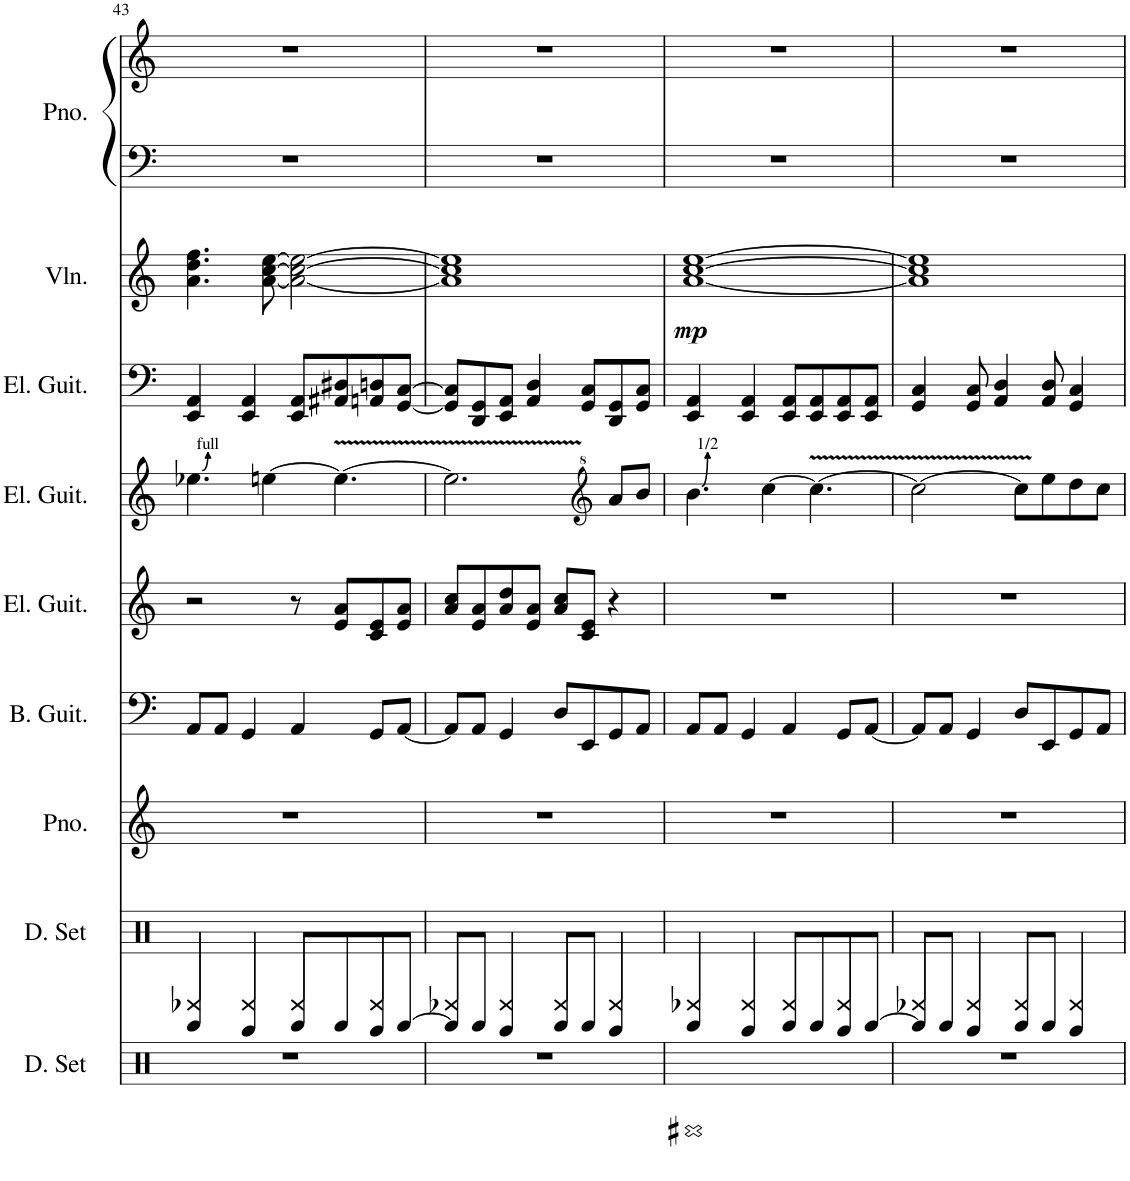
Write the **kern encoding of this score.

**kern	**kern	**kern	**kern	**kern	**kern	**kern	**kern	**dynam	**kern	**kern
*part9	*part8	*part7	*part6	*part5	*part4	*part3	*part2	*part2	*part1	*part1
*staff10	*staff9	*staff8	*staff7	*staff6	*staff5	*staff4	*staff3	*staff3	*staff2	*staff1
*I"ドラムセット	*I"ドラムセット	*I"ピアノ	*I"ベース	*I"エレキギター	*I"エレキギター	*I"エレキギター	*I"ヴァイオリン	*	*I"ピアノ	*
!!LO:PB:g=z
*clefX	*clefX	*clefG2	*clefF4	*clefG2	*clefG2	*clefF4	*clefG2	*	*clefF4	*clefG2
*k[]	*k[]	*k[]	*k[]	*k[]	*k[]	*k[]	*k[]	*	*k[]	*k[]
*M4/4	*M4/4	*M4/4	*M4/4	*M4/4	*M4/4	*M4/4	*M4/4	*	*M4/4	*M4/4
=43	=43	=43	=43	=43	=43	=43	=43	=43	=43	=43
*	*^	*	*	*	*	*	*	*	*	*
1r	4EE/	4BB-X/	1r	8AA/L	2r	4.ee-X\	4EE/ 4AA/	4.a\ 4.dd\ 4.ff\	.	1r	1r
.	.	.	.	8AA/J	.	.	.	.	.	.	.
.	4DD/	4BB/	.	4GG/	.	.	4EE/ 4AA/	.	.	.	.
.	.	.	.	.	.	[4een\	.	[8a\ [8cc\ [8ee\	.	.	.
.	8EE/L	4BB/	.	4AA/	8r	.	8EE/ 8AA/L	2a\_ 2cc\_ 2ee\_	.	.	.
.	8EE/	.	.	.	8e/ 8a/L	4.ee\_	8AA#X/ 8D#X/	.	.	.	.
.	8DD/	4BB/	.	8GG/L	8c/ 8e/	.	8AAn/ 8Dn/	.	.	.	.
.	[8EE/J	.	.	[8AA/J	8e/ 8a/J	.	[8GG/ [8C/J	.	.	.	.
=44	=44	=44	=44	=44	=44	=44	=44	=44	=44	=44	=44
1r	8EE/L]	4BB-X/	1r	8AA/L]	8a/ 8cc/L	2.ee\]	8GG/] 8C/]L	1a] 1cc] 1ee]	.	1r	1r
.	8EE/J	.	.	8AA/J	8e/ 8a/	.	8DD/ 8GG/	.	.	.	.
.	4DD/	4BB/	.	4GG/	8a/ 8dd/	.	8EE/ 8AA/J	.	.	.	.
.	.	.	.	.	8e/ 8a/J	.	4AA/ 4D/	.	.	.	.
.	8EE/L	4BB/	.	8D/L	8a/ 8cc/L	.	.	.	.	.	.
.	8EE/J	.	.	8EE/	8c/ 8e/J	.	8GG/ 8C/L	.	.	.	.
*	*	*	*	*	*	*clefG^2	*	*	*	*	*
.	4DD/	4BB/	.	8GG/	4r	8aa/L	8DD/ 8GG/	.	.	.	.
.	.	.	.	8AA/J	.	8bb/J	8GG/ 8C/J	.	.	.	.
=45	=45	=45	=45	=45	=45	=45	=45	=45	=45	=45	=45
!	!	!	!	!	!	!	!	!	!LO:DY:b	!	!
1C#X	4EE/	4BB-X/	1r	8AA/L	1r	4.bb\	4EE/ 4AA/	[1a [1cc [1ee	mp	1r	1r
.	.	.	.	8AA/J	.	.	.	.	.	.	.
.	4DD/	4BB/	.	4GG/	.	.	4EE/ 4AA/	.	.	.	.
.	.	.	.	.	.	[4ccc\	.	.	.	.	.
.	8EE/L	4BB/	.	4AA/	.	.	8EE/ 8AA/L	.	.	.	.
.	8EE/	.	.	.	.	4.ccc\_	8EE/ 8AA/	.	.	.	.
.	8DD/	4BB/	.	8GG/L	.	.	8EE/ 8AA/	.	.	.	.
.	[8EE/J	.	.	[8AA/J	.	.	8EE/ 8AA/J	.	.	.	.
=46	=46	=46	=46	=46	=46	=46	=46	=46	=46	=46	=46
1r	8EE/L]	4BB-X/	1r	8AA/L]	1r	2ccc\_	4GG/ 4C/	1a] 1cc] 1ee]	.	1r	1r
.	8EE/J	.	.	8AA/J	.	.	.	.	.	.	.
.	4DD/	4BB/	.	4GG/	.	.	8GG/ 8C/	.	.	.	.
.	.	.	.	.	.	.	4AA/ 4D/	.	.	.	.
.	8EE/L	4BB/	.	8D/L	.	8ccc\L]	.	.	.	.	.
.	8EE/J	.	.	8EE/	.	8eee\	8AA/ 8D/	.	.	.	.
.	4DD/	4BB/	.	8GG/	.	8ddd\	4GG/ 4C/	.	.	.	.
.	.	.	.	8AA/J	.	8ccc\J	.	.	.	.	.
*	*v	*v	*	*	*	*	*	*	*	*	*
=	=	=	=	=	=	=	=	=	=	=
*-	*-	*-	*-	*-	*-	*-	*-	*-	*-	*-
